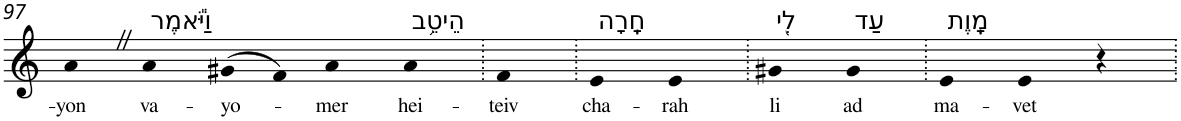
**kern	**text
*part1	*part1
*staff1	*staff1
*I"Piano	*
*I'Pno	*
!!LO:PB:g=z
*clefG2	*
*k[]	*
=97	=97
!	!LO:LY:b
4aZ	-yon
!LO:TX:a:t=וַיֹּ֕אמֶר	!
!	!LO:LY:b
4a	va-
!	!LO:LY:b
(>8g#X	-yo-
8f)	.
!	!LO:LY:b
4a	-mer
!LO:TX:a:t=הֵיטֵ֥ב	!
!	!LO:LY:b
4a	hei-
=98.	=98.
!	!LO:LY:b
4f	-teiv
=99.	=99.
!LO:TX:a:t=חָֽרָה	!
!	!LO:LY:b
4e	cha-
!	!LO:LY:b
4e	-rah
=100.	=100.
!LO:TX:a:t=לִ֖י	!
!	!LO:LY:b
4g#X	li
!LO:TX:a:t=עַד	!
!	!LO:LY:b
4g#	ad
=101.	=101.
!LO:TX:a:t=מָֽוֶת	!
!	!LO:LY:b
4e	ma-
!	!LO:LY:b
4e	-vet
4r	.
=.	=.
*-	*-
